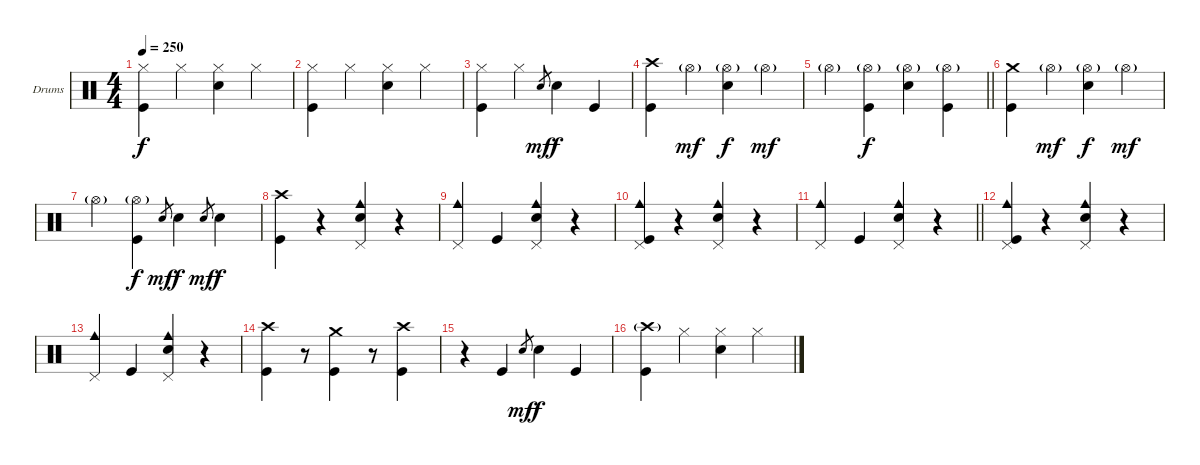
\bracketExtendMode groupsimilarinstruments
\firstSystemTrackNameOrientation horizontal
\otherSystemsTrackNameOrientation horizontal
\track ("Drumkit" "Drums") {instrument percussion}
\staff {score}
\articulation defaults
\ts (4 4)
\tempo 250
\clef neutral
\ks c
("Hi-Hat (closed)" "Kick (hit)").4{dy f} "Hi-Hat (closed)".4 ("Hi-Hat (closed)" "Snare (hit) 2").4 "Hi-Hat (closed)".4 |
("Hi-Hat (closed)" "Kick (hit)").4 "Hi-Hat (closed)".4 ("Hi-Hat (closed)" "Snare (hit) 2").4 "Hi-Hat (closed)".4 |
("Hi-Hat (closed)" "Kick (hit)").4 "Hi-Hat (closed)".4 "Snare (hit) 2".8{gr dy mf} "Snare (hit) 2".4{dy f} "Kick (hit)".4 |
("Crash high (hit)" "Kick (hit)").4 "Hi-Hat (open)"{g}.4{dy mf} ("Hi-Hat (open)"{g} "Snare (hit) 2").4{dy f} "Hi-Hat (open)"{g}.4{dy mf} |
\barLineRight lightlight "Hi-Hat (open)"{g}.4
("Hi-Hat (open)"{g} "Kick (hit)").4{dy f} ("Hi-Hat (open)"{g} "Snare (hit) 2").4 ("Hi-Hat (open)"{g} "Kick (hit)").4 |
("Crash medium (hit)" "Kick (hit)").4 "Hi-Hat (open)"{g}.4{dy mf} ("Hi-Hat (open)"{g} "Snare (hit) 2").4{dy f} "Hi-Hat (open)"{g}.4{dy mf} |
"Hi-Hat (open)"{g}.4 ("Hi-Hat (open)"{g} "Kick (hit)").4{dy f} "Snare (hit) 2".8{gr dy mf} "Snare (hit) 2".4{dy f} "Snare (hit) 2".8{gr dy mf} "Snare (hit) 2".4{dy f} |
("Crash high (hit)" "Kick (hit)").4 r.4 ("Cowbell medium (hit)" "Pedal Hi-Hat (hit)" "Snare (hit) 2").4 r.4 |
("Cowbell medium (hit)" "Pedal Hi-Hat (hit)").4 "Kick (hit)".4 ("Cowbell medium (hit)" "Pedal Hi-Hat (hit)" "Snare (hit) 2").4 r.4 |
("Cowbell medium (hit)" "Pedal Hi-Hat (hit)" "Kick (hit)").4 r.4 ("Cowbell medium (hit)" "Pedal Hi-Hat (hit)" "Snare (hit) 2").4 r.4 |
\barLineRight lightlight
("Cowbell medium (hit)" "Pedal Hi-Hat (hit)").4 "Kick (hit)".4 ("Cowbell medium (hit)" "Pedal Hi-Hat (hit)" "Snare (hit) 2").4 r.4 |
("Cowbell medium (hit)" "Pedal Hi-Hat (hit)" "Kick (hit)").4 r.4 ("Cowbell medium (hit)" "Pedal Hi-Hat (hit)" "Snare (hit) 2").4 r.4 |
("Cowbell medium (hit)" "Pedal Hi-Hat (hit)").4 "Kick (hit)".4 ("Cowbell medium (hit)" "Pedal Hi-Hat (hit)" "Snare (hit) 2").4 r.4 |
("Crash high (hit)" "Kick (hit)").4 r.8 ("Crash medium (hit)" "Kick (hit)").4 r.8 ("Crash high (hit)" "Kick (hit)").4 |
r.4 "Kick (hit)".4 "Snare (hit) 2".8{gr dy mf} "Snare (hit) 2".4{dy f} "Kick (hit)".4 |
("Crash high (hit)"{g} "Kick (hit)").4 "Hi-Hat (closed)".4 ("Hi-Hat (closed)" "Snare (hit) 2").4 "Hi-Hat (closed)".4
